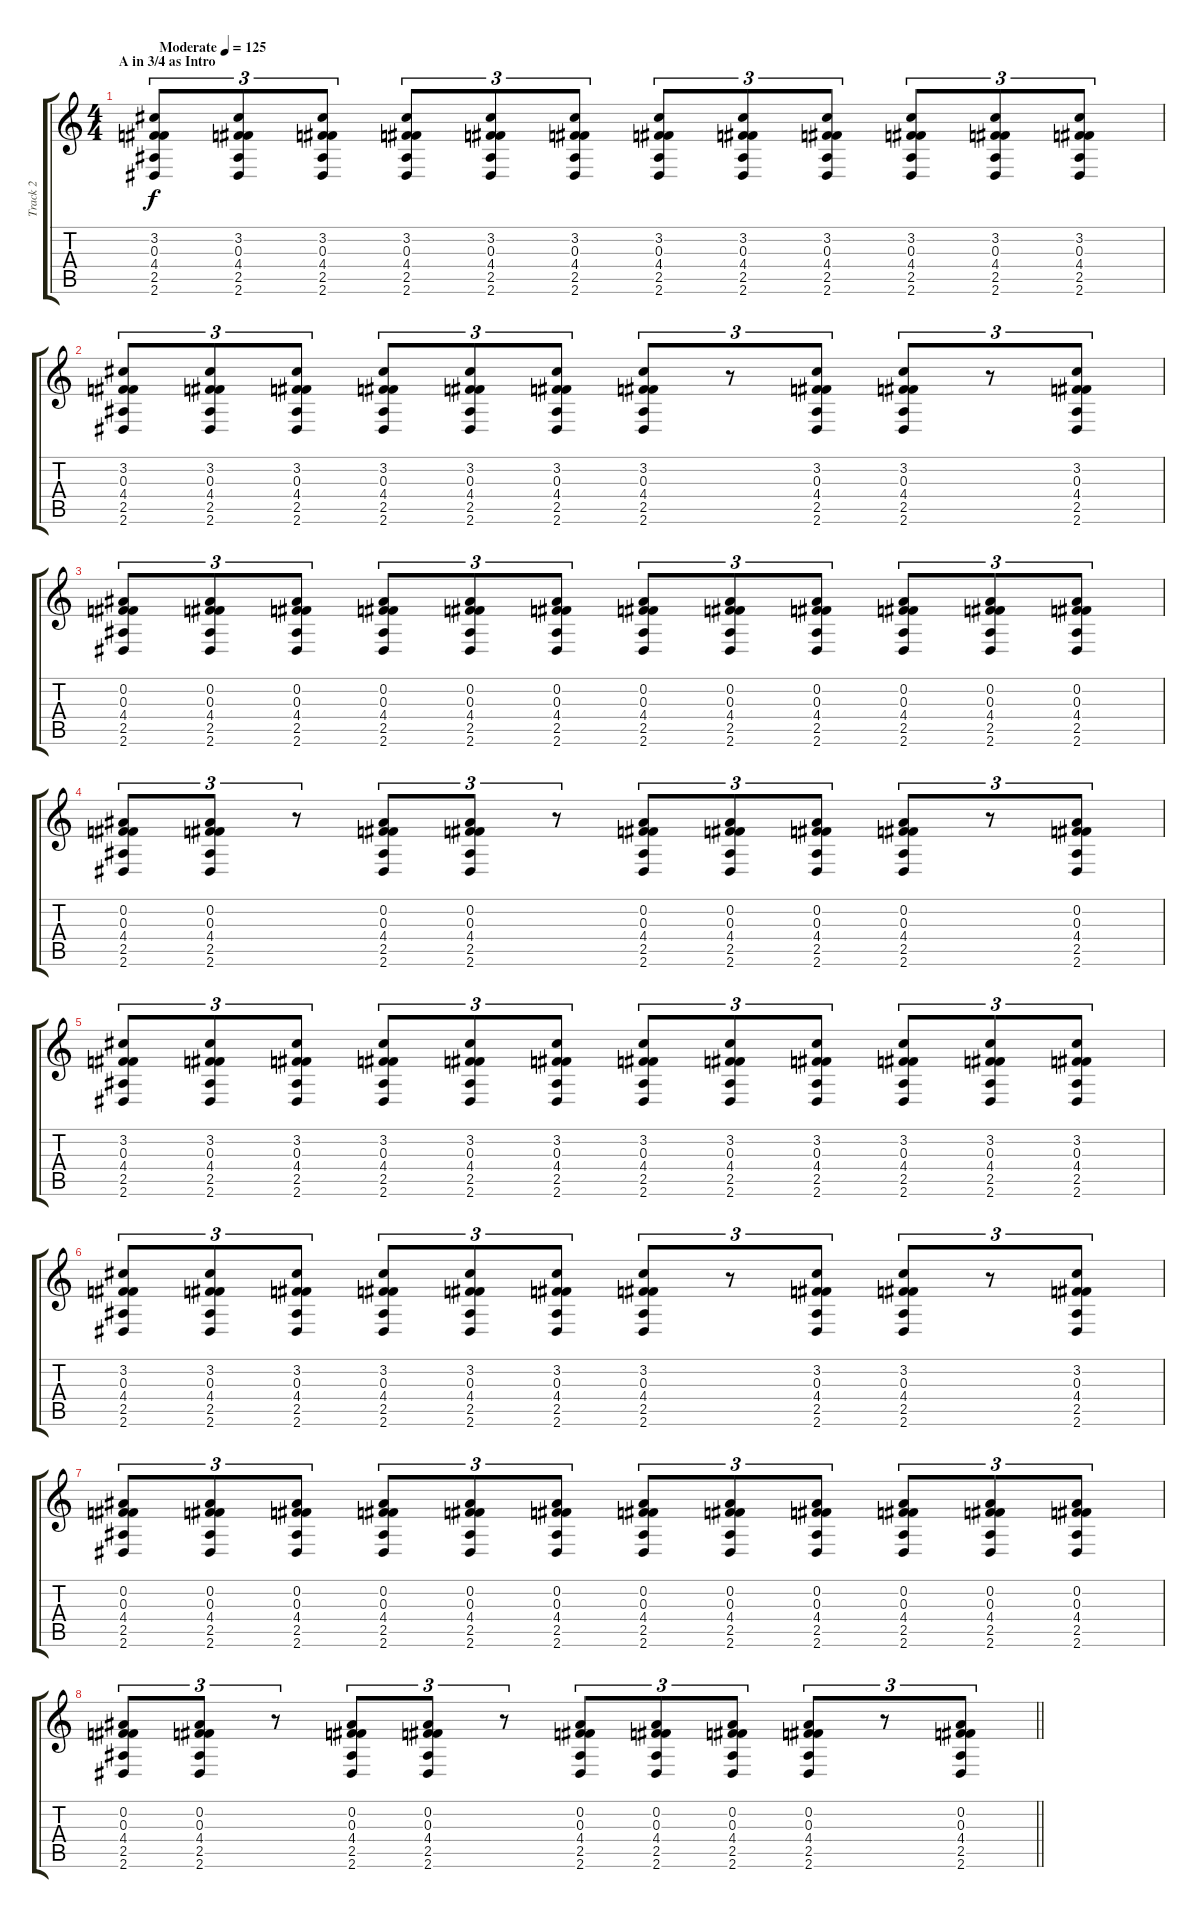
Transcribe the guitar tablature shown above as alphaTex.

\track ("Track 2" "Track 2") {instrument distortionguitar}
\staff {score tabs}
\tuning (Eb4 Bb3 Gb3 Db3 Ab2 Db2) {hide}
\ts (4 4)
\section ("" "A in 3/4 as Intro")
\tempo (125 "Moderate")
\clef g2
\ks c
(3.2 0.3 4.4 2.5 2.6).8{tu (3 2) dy f instrument distortionguitar} (3.2 0.3 4.4 2.5 2.6).8{tu (3 2)} (3.2 0.3 4.4 2.5 2.6).8{tu (3 2)} (3.2 0.3 4.4 2.5 2.6).8{tu (3 2)} (3.2 0.3 4.4 2.5 2.6).8{tu (3 2)} (3.2 0.3 4.4 2.5 2.6).8{tu (3 2)} (3.2 0.3 4.4 2.5 2.6).8{tu (3 2)} (3.2 0.3 4.4 2.5 2.6).8{tu (3 2)} (3.2 0.3 4.4 2.5 2.6).8{tu (3 2)} (3.2 0.3 4.4 2.5 2.6).8{tu (3 2)} (3.2 0.3 4.4 2.5 2.6).8{tu (3 2)} (3.2 0.3 4.4 2.5 2.6).8{tu (3 2)} |
(3.2 0.3 4.4 2.5 2.6).8{tu (3 2)} (3.2 0.3 4.4 2.5 2.6).8{tu (3 2)} (3.2 0.3 4.4 2.5 2.6).8{tu (3 2)} (3.2 0.3 4.4 2.5 2.6).8{tu (3 2)} (3.2 0.3 4.4 2.5 2.6).8{tu (3 2)} (3.2 0.3 4.4 2.5 2.6).8{tu (3 2)} (3.2 0.3 4.4 2.5 2.6).8{tu (3 2)} r.8{tu (3 2)} (3.2 0.3 4.4 2.5 2.6).8{tu (3 2)} (3.2 0.3 4.4 2.5 2.6).8{tu (3 2)} r.8{tu (3 2)} (3.2 0.3 4.4 2.5 2.6).8{tu (3 2)} |
(0.2 0.3 4.4 2.5 2.6).8{tu (3 2)} (0.2 0.3 4.4 2.5 2.6).8{tu (3 2)} (0.2 0.3 4.4 2.5 2.6).8{tu (3 2)} (0.2 0.3 4.4 2.5 2.6).8{tu (3 2)} (0.2 0.3 4.4 2.5 2.6).8{tu (3 2)} (0.2 0.3 4.4 2.5 2.6).8{tu (3 2)} (0.2 0.3 4.4 2.5 2.6).8{tu (3 2)} (0.2 0.3 4.4 2.5 2.6).8{tu (3 2)} (0.2 0.3 4.4 2.5 2.6).8{tu (3 2)} (0.2 0.3 4.4 2.5 2.6).8{tu (3 2)} (0.2 0.3 4.4 2.5 2.6).8{tu (3 2)} (0.2 0.3 4.4 2.5 2.6).8{tu (3 2)} |
(0.2 0.3 4.4 2.5 2.6).8{tu (3 2)} (0.2 0.3 4.4 2.5 2.6).8{tu (3 2)} r.8{tu (3 2)} (0.2 0.3 4.4 2.5 2.6).8{tu (3 2)} (0.2 0.3 4.4 2.5 2.6).8{tu (3 2)} r.8{tu (3 2)} (0.2 0.3 4.4 2.5 2.6).8{tu (3 2)} (0.2 0.3 4.4 2.5 2.6).8{tu (3 2)} (0.2 0.3 4.4 2.5 2.6).8{tu (3 2)} (0.2 0.3 4.4 2.5 2.6).8{tu (3 2)} r.8{tu (3 2)} (0.2 0.3 4.4 2.5 2.6).8{tu (3 2)} |
(3.2 0.3 4.4 2.5 2.6).8{tu (3 2)} (3.2 0.3 4.4 2.5 2.6).8{tu (3 2)} (3.2 0.3 4.4 2.5 2.6).8{tu (3 2)} (3.2 0.3 4.4 2.5 2.6).8{tu (3 2)} (3.2 0.3 4.4 2.5 2.6).8{tu (3 2)} (3.2 0.3 4.4 2.5 2.6).8{tu (3 2)} (3.2 0.3 4.4 2.5 2.6).8{tu (3 2)} (3.2 0.3 4.4 2.5 2.6).8{tu (3 2)} (3.2 0.3 4.4 2.5 2.6).8{tu (3 2)} (3.2 0.3 4.4 2.5 2.6).8{tu (3 2)} (3.2 0.3 4.4 2.5 2.6).8{tu (3 2)} (3.2 0.3 4.4 2.5 2.6).8{tu (3 2)} |
(3.2 0.3 4.4 2.5 2.6).8{tu (3 2)} (3.2 0.3 4.4 2.5 2.6).8{tu (3 2)} (3.2 0.3 4.4 2.5 2.6).8{tu (3 2)} (3.2 0.3 4.4 2.5 2.6).8{tu (3 2)} (3.2 0.3 4.4 2.5 2.6).8{tu (3 2)} (3.2 0.3 4.4 2.5 2.6).8{tu (3 2)} (3.2 0.3 4.4 2.5 2.6).8{tu (3 2)} r.8{tu (3 2)} (3.2 0.3 4.4 2.5 2.6).8{tu (3 2)} (3.2 0.3 4.4 2.5 2.6).8{tu (3 2)} r.8{tu (3 2)} (3.2 0.3 4.4 2.5 2.6).8{tu (3 2)} |
(0.2 0.3 4.4 2.5 2.6).8{tu (3 2)} (0.2 0.3 4.4 2.5 2.6).8{tu (3 2)} (0.2 0.3 4.4 2.5 2.6).8{tu (3 2)} (0.2 0.3 4.4 2.5 2.6).8{tu (3 2)} (0.2 0.3 4.4 2.5 2.6).8{tu (3 2)} (0.2 0.3 4.4 2.5 2.6).8{tu (3 2)} (0.2 0.3 4.4 2.5 2.6).8{tu (3 2)} (0.2 0.3 4.4 2.5 2.6).8{tu (3 2)} (0.2 0.3 4.4 2.5 2.6).8{tu (3 2)} (0.2 0.3 4.4 2.5 2.6).8{tu (3 2)} (0.2 0.3 4.4 2.5 2.6).8{tu (3 2)} (0.2 0.3 4.4 2.5 2.6).8{tu (3 2)} |
\barLineRight lightlight
(0.2 0.3 4.4 2.5 2.6).8{tu (3 2)} (0.2 0.3 4.4 2.5 2.6).8{tu (3 2)} r.8{tu (3 2)} (0.2 0.3 4.4 2.5 2.6).8{tu (3 2)} (0.2 0.3 4.4 2.5 2.6).8{tu (3 2)} r.8{tu (3 2)} (0.2 0.3 4.4 2.5 2.6).8{tu (3 2)} (0.2 0.3 4.4 2.5 2.6).8{tu (3 2)} (0.2 0.3 4.4 2.5 2.6).8{tu (3 2)} (0.2 0.3 4.4 2.5 2.6).8{tu (3 2)} r.8{tu (3 2)} (0.2 0.3 4.4 2.5 2.6).8{tu (3 2)}
